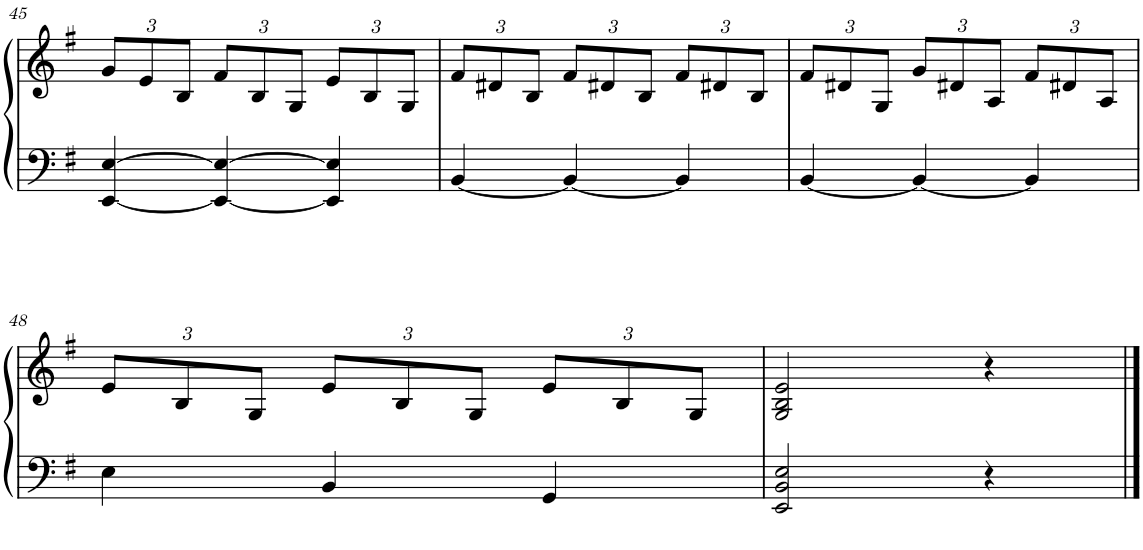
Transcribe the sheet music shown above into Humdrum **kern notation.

**kern	**kern
*part1	*part1
*staff2	*staff1
*I"Piano	*
*I'Pno.	*
!!LO:PB:g=z
*clefF4	*clefG2
*k[f#]	*k[f#]
*M3/4	*M3/4
*	*Xbrackettup
=45	=45
[4EE/ [4E/	12g/L
.	12e/
.	12B/J
4EE/_ 4E/_	12f#/L
.	12B/
.	12G/J
4EE/] 4E/]	12e/L
.	12B/
.	12G/J
=46	=46
[4BB/	12f#/L
.	12d#X/
.	12B/J
4BB/_	12f#/L
.	12d#X/
.	12B/J
4BB/]	12f#/L
.	12d#X/
.	12B/J
=47	=47
[4BB/	12f#/L
.	12d#X/
.	12G/J
4BB/_	12g/L
.	12d#X/
.	12A/J
4BB/]	12f#/L
.	12d#X/
.	12A/J
!!LO:LB:g=z
=48	=48
4E\	12e/L
.	12B/
.	12G/J
4BB/	12e/L
.	12B/
.	12G/J
4GG/	12e/L
.	12B/
.	12G/J
=49	=49
2EE/ 2BB/ 2E/	2G/ 2B/ 2e/
4r	4r
==	==
*-	*-
